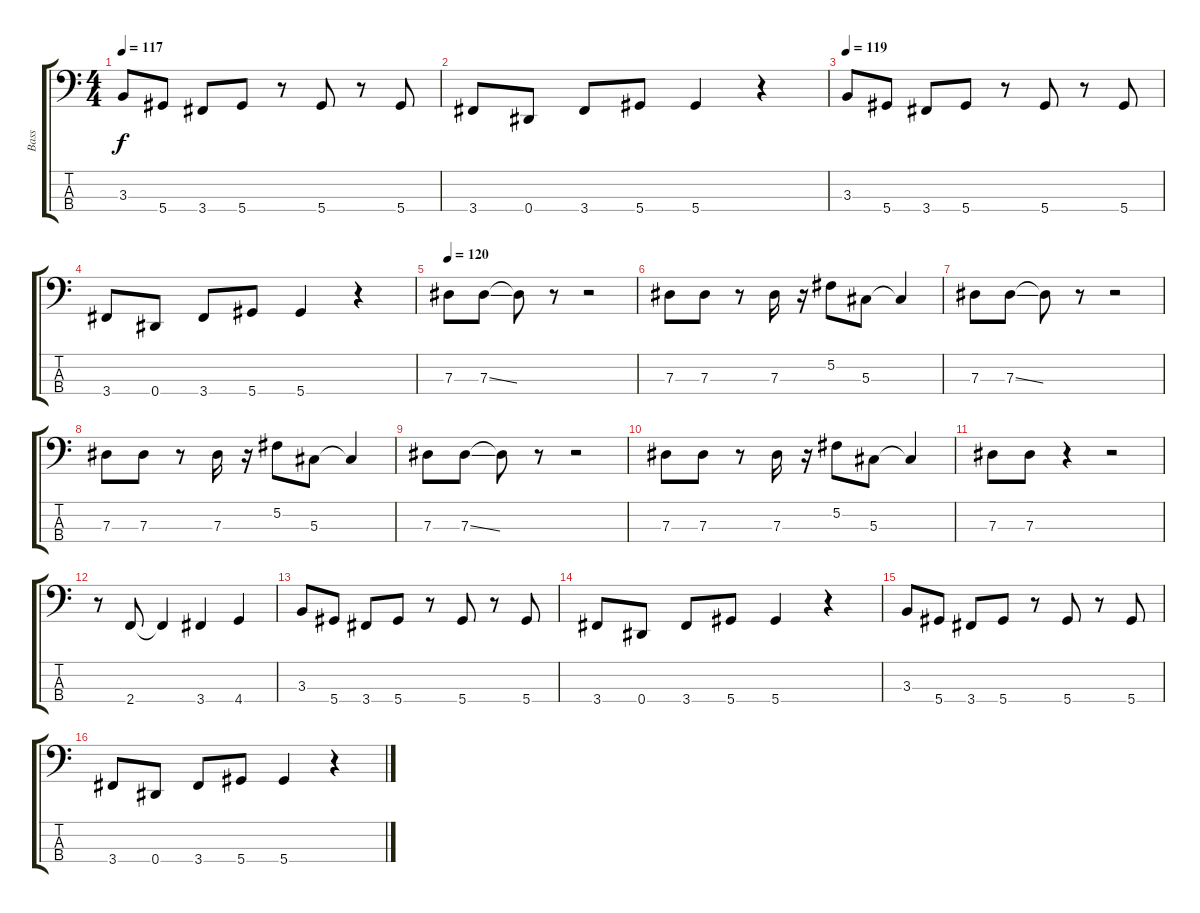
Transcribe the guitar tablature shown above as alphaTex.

\track ("Bass" "Bass") {instrument electricbasspick}
\staff {score tabs}
\tuning (Gb2 Db2 Ab1 Eb1) {hide}
\ts (4 4)
\tempo 117
\clef f4
\ks c
3.3.8{dy f} 5.4.8 3.4.8 5.4.8 r.8 5.4.8 r.8 5.4.8 |
3.4.8 0.4.8 3.4.8 5.4.8 5.4.4 r.4 |
\tempo 119
3.3.8 5.4.8 3.4.8 5.4.8 r.8 5.4.8 r.8 5.4.8 |
3.4.8 0.4.8 3.4.8 5.4.8 5.4.4 r.4 |
\tempo 120
7.3.8 7.3{ss}.8 7.3{t}.8 r.8 r.2 |
7.3.8 7.3.8 r.8 7.3.16 r.16 5.2.8 5.3.8 5.3{t}.4 |
7.3.8 7.3{ss}.8 7.3{t}.8 r.8 r.2 |
7.3.8 7.3.8 r.8 7.3.16 r.16 5.2.8 5.3.8 5.3{t}.4 |
7.3.8 7.3{ss}.8 7.3{t}.8 r.8 r.2 |
7.3.8 7.3.8 r.8 7.3.16 r.16 5.2.8 5.3.8 5.3{t}.4 |
7.3.8 7.3.8 r.4 r.2 |
r.8 2.4.8 2.4{t}.4 3.4.4 4.4.4 |
3.3.8 5.4.8 3.4.8 5.4.8 r.8 5.4.8 r.8 5.4.8 |
3.4.8 0.4.8 3.4.8 5.4.8 5.4.4 r.4 |
3.3.8 5.4.8 3.4.8 5.4.8 r.8 5.4.8 r.8 5.4.8 |
3.4.8 0.4.8 3.4.8 5.4.8 5.4.4 r.4
